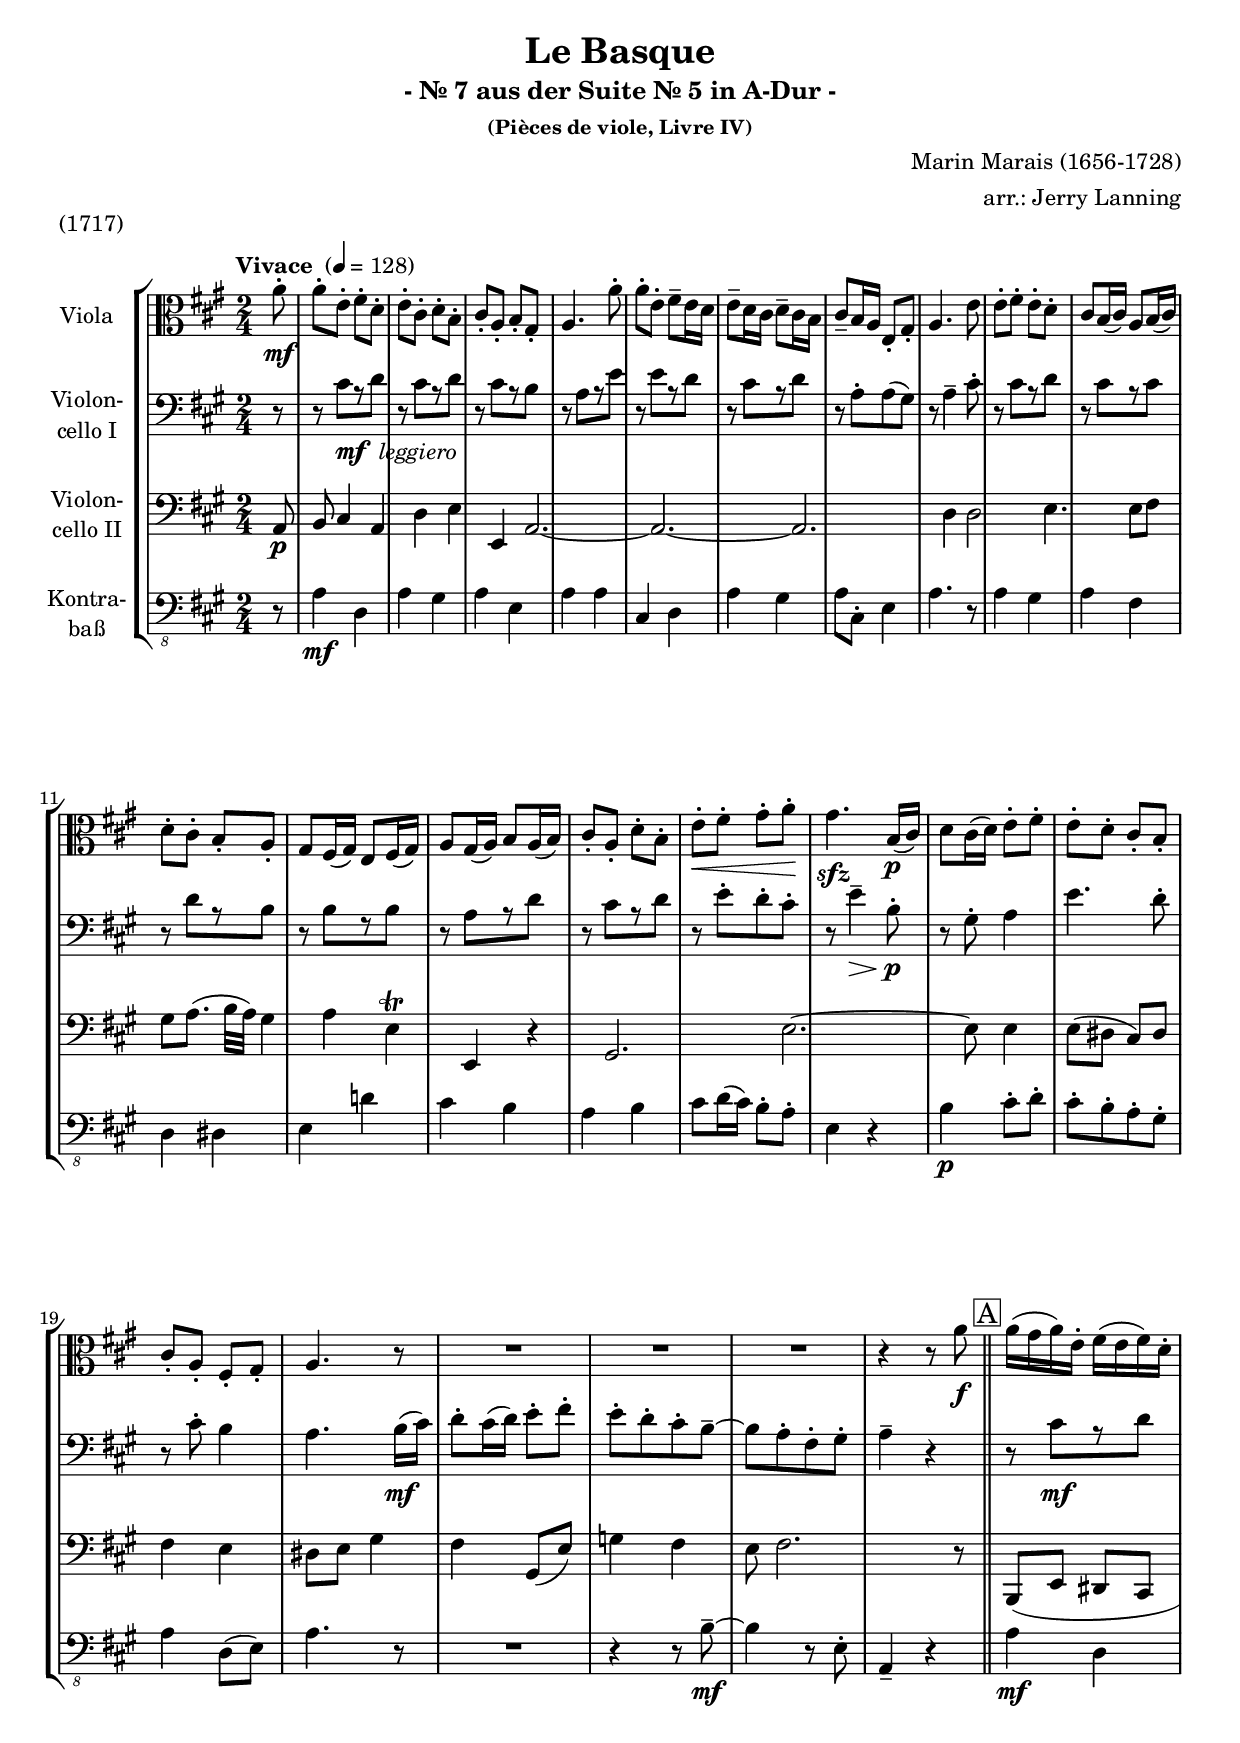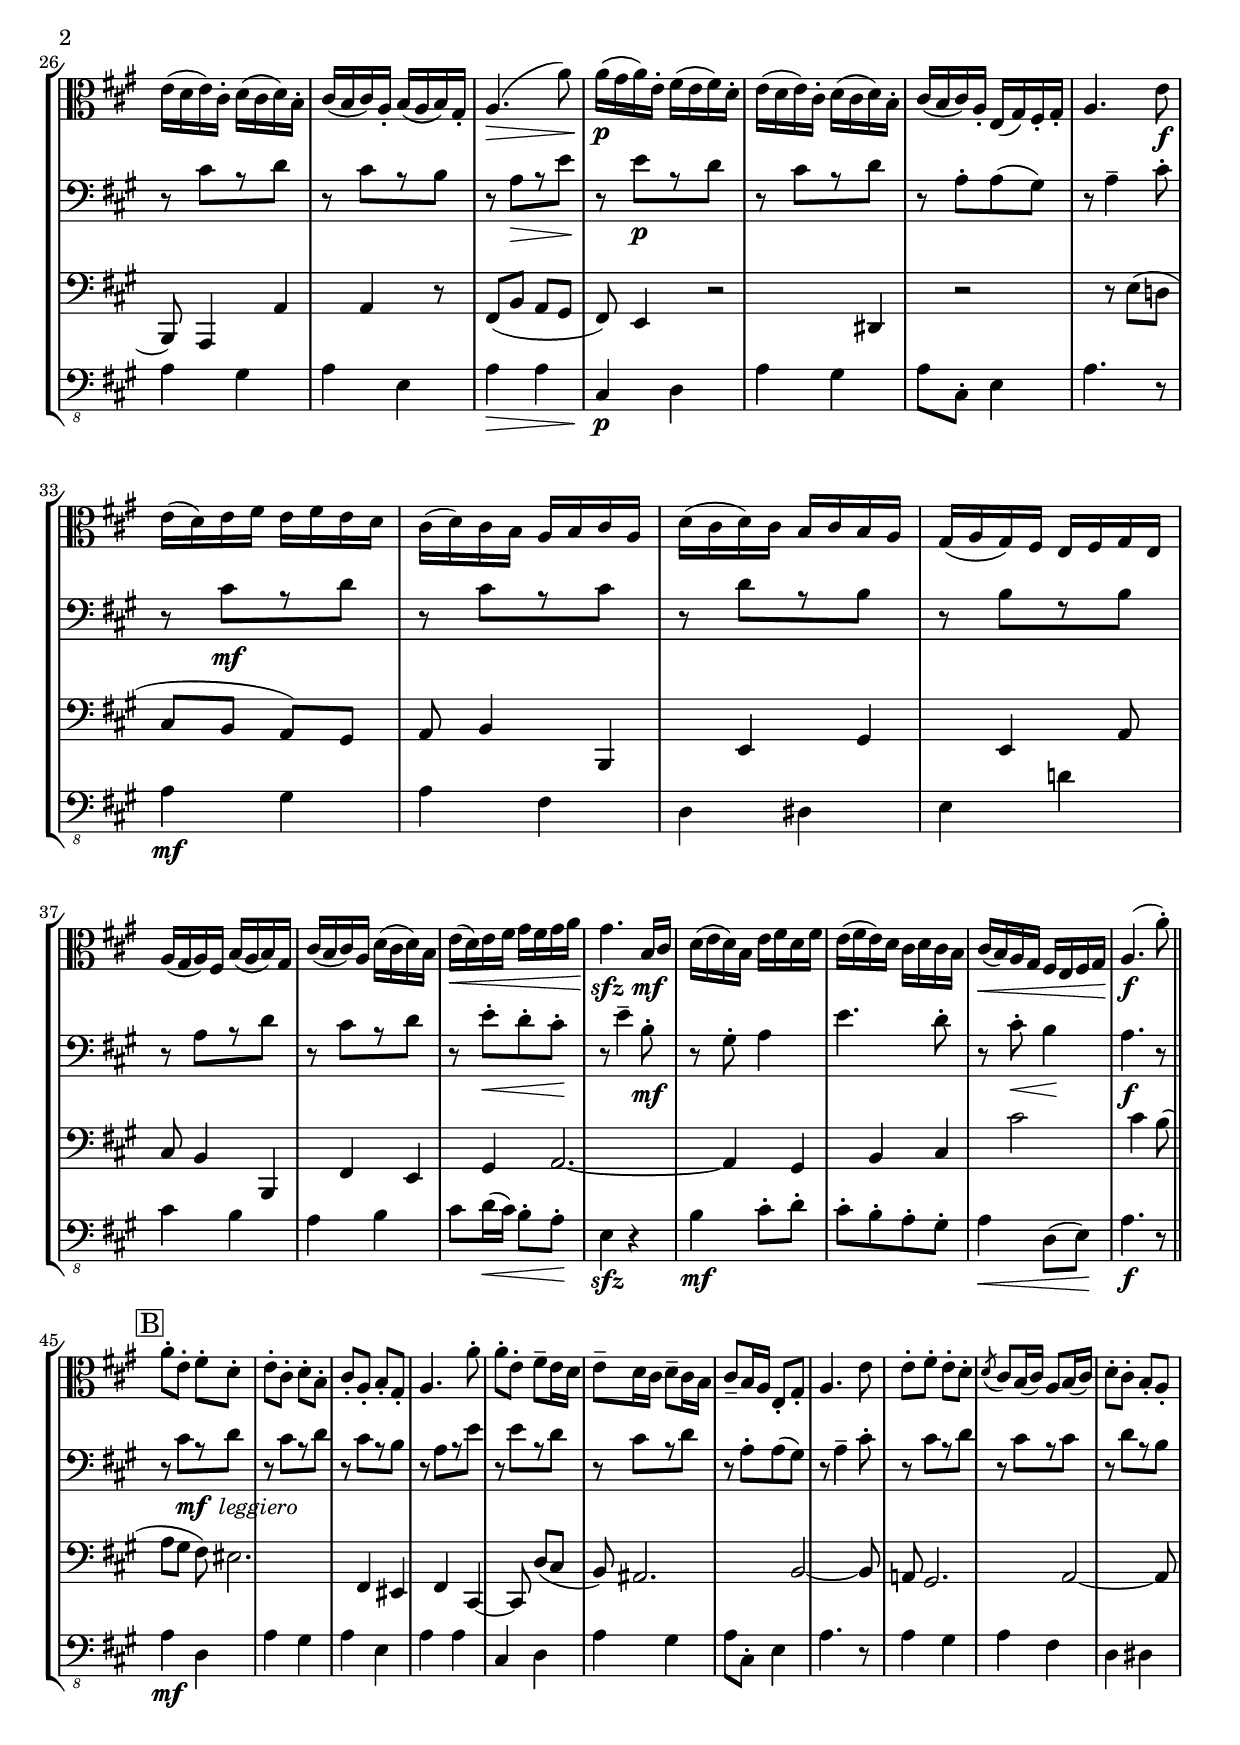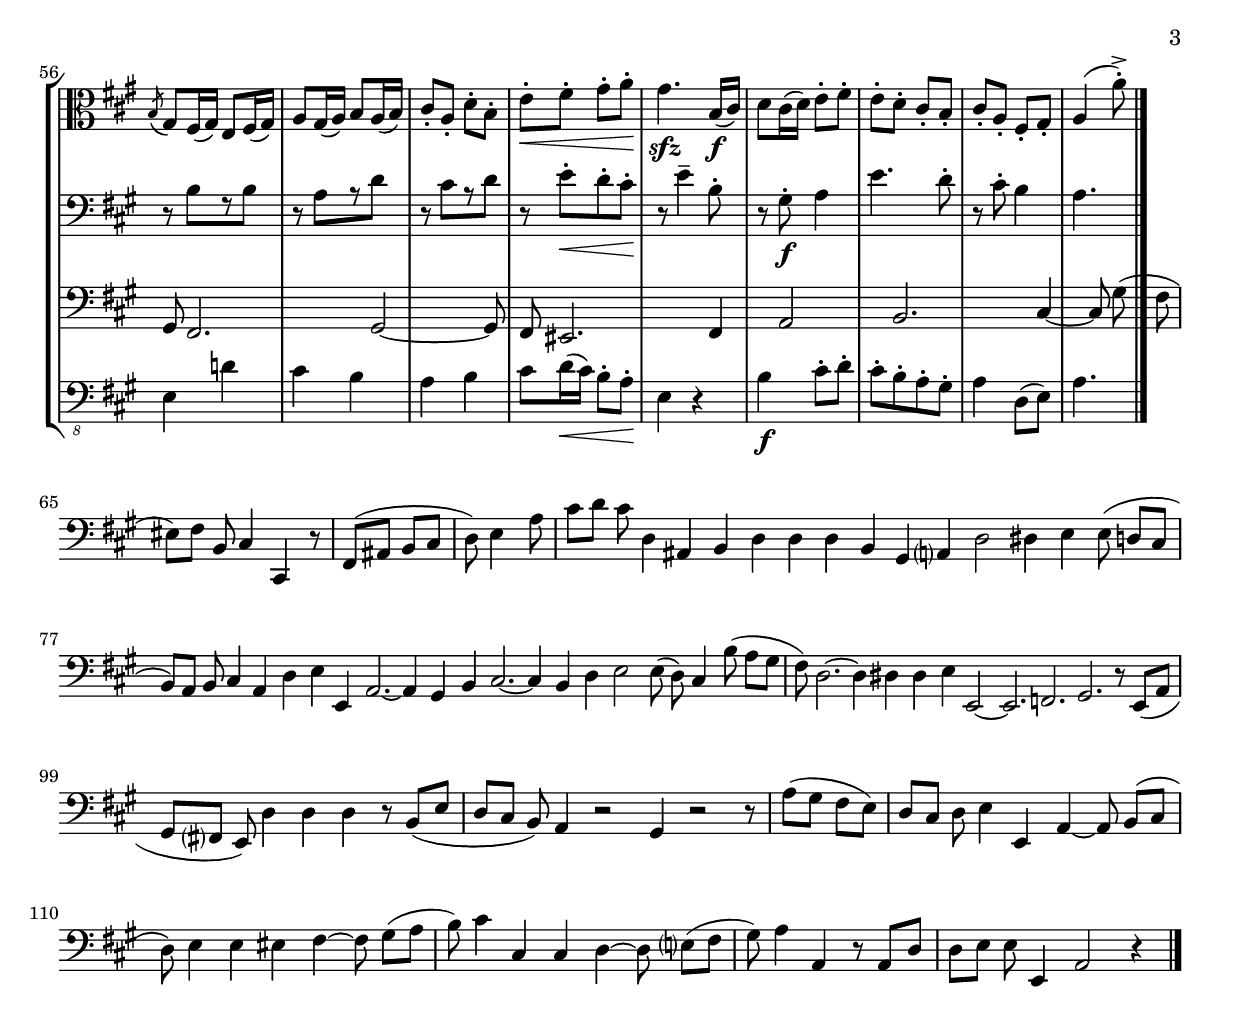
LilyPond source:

\version "2.16.2"
\include "deutsch.ly"
  
#(set-global-staff-size 19.5)

\header {
  title       = "Le Basque"
  subtitle    = "- Nr. 7 aus der Suite Nr. 5 in A-Dur -"
  subsubtitle = "(Pièces de viole, Livre IV)"
  composer    = "Marin Marais (1656-1728)"
  arranger    = "arr.: Jerry Lanning"
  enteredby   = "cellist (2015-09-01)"
  piece       = "(1717)"
}

voiceconsts = {
  \key g \major
  \time 2/4
  \clef "bass"
% \numericTimeSignature
  \compressFullBarRests
  \tempo "Vivace " 4=128
}

%minstr = "harpsichord"
mihi = "string ensemble 1"
%minstr = "accordion"
miba = "bassoon"
milo = "drawbar organ"

boxa = { \bar "||" \mark \markup \box "A" }
boxb = { \bar "||" \mark \markup \box "B" }

mfl = \markup { \dynamic mf \italic " leggiero" }

va = \relative c''' {
  \voiceconsts
  \clef "alto"
  
  \partial 8 g8-.\mf
  g-. d-. e-. c-.
  d-. h-. c-. a-.
  h-. g-. a-. fis-.
  g4. g'8-.
  g-. d-. e-- d16 c
  d8-- c16 h c8-- h16 a

  h8-- a16 g d8-. fis-.
  g4. d'8
  d-. e-. d-. c-.
  h a16( h) g8 a16( h)
  c8-. h-. a-. g-.
  fis e16( fis) d8 e16( fis)

  g8 fis16( g) a8 g16( a)
  h8-. g-. c-. a-.
  d-.\< e-. fis-. g-.\!
  fis4.\sfz a,16(\p h)
  c8 h16( c) d8-. e-.
  d-. c-. h-. a-.
  h-. g-. e-. fis-.

  g4. r8
  R2*3
  r4 r8 g'8\f \boxa
  g16( fis g) d-. e( d e) c-.
  d( c d) h-. c( h c) a-.
  h( a h) g-. a( g a) fis-.

  g4.(\> g'8)
  g16(\!\p fis g) d-. e( d e) c-.
  d( c d) h-. c( h c) a-.
  h( a h) g-. d( fis) e-. fis-.
  g4. d'8\f
  d16( c) d e d e d c

  h( c) h a g a h g
  c( h c) h a h a g
  fis( g fis) e d e fis d
  g( fis g) e a( g a) fis
  h( a h) g c( h c) a

  d(\< c) d e fis e fis g\!
  fis4.\sfz a,16\mf h
  c( d c) a d e c e
  d( e d) c h c h a
  h(\< a) g fis e d e fis\!
  g4.(\f g'8)-. \boxb

  g-. d-. e-. c-.
  d-. h-. c-. a-.
  h-. g-. a-. fis-.
  g4. g'8-.
  g-. d-. e-- d16 c
  d8-- c16 h c8-- h16 a
  h8-- a16 g d8-. fis-.

  g4. d'8
  d-. e-. d-. c-.
  \acciaccatura c h a16( h) g8 a16( h)
  c8-. h-. a-. g-.
  \acciaccatura a fis e16( fis) d8 e16( fis)
  g8 fis16( g) a8 g16( a)

  h8-. g-. c-. a-.
  d-.\< e-. fis-. g-.\!
  fis4.\sfz a,16(\f h)
  c8 h16( c) d8-. e-.
  d-. c-. h-. a-.
  h-. g-. e-. fis-.
  g4( g'8)-.-> \bar "|."
}

vb = \relative c'' {
  \voiceconsts

  \partial 8 r8
  r h[_\mfl r c]
  r h[ r c]
  r h[ r a]
  r g[ r d']
  r d[ r c]
  r h[ r c]

  r g[-. g( fis)]
  r g4-- h8-.
  r h[ r c]
  r h[ r h]
  r c[ r a]
  r a[ r a]
  r g[ r c]
  
  r h[ r c]
  r d[-. c-. h]-.
  r d4--\> a8-.\!\p
  r fis-. g4
  d'4. c8-.
  r h-. a4
  g4. a16(\mf h)
  c8-. h16( c) d8-. e-.

  d[-. c-. h-. a--]~
  a[ g-. e-. fis]-.
  g4-- r \boxa
  r8 h[\mf r c]
  r h[ r c]
  r h[ r a]
  r g[\> r d']\!
  
  r d[\p r c]
  r h[ r c]
  r g[-. g( fis)]
  r g4-- h8-.
  r h[\mf r c]
  r h[ r h]
  r c[ r a]
  
  r a[ r a]
  r g[ r c]
  r h[ r c]
  r d[-.\< c-. h]-.\!
  r d4-- a8-.\mf
  r fis-. g4
  d'4. c8-.
  r h-.\< a4\!

  g4.\f r8 \boxb
  r h[_\mfl r c]
  r h[ r c]
  r h[ r a]
  r g[ r d']
  r d[ r c]
  r h[ r c]

  r g[-. g( fis)]
  r g4-- h8-.
  r h[ r c]
  r h[ r h]
  r c[ r a]
  r a[ r a]
  r g[ r c]
  
  r h[ r c]
  r d[-.\< c-. h]-.\!
  r d4-- a8-.
  r fis-.\f g4
  d'4. c8-.
  r h-. a4
  g4. \bar "|."
}

\include "v3.ily"
vd = \relative c' {
  \voiceconsts
  \clef "bass_8"
  
  \partial 8 r8
  g4\mf c,
  g' fis
  g d
  g g
  h, c
  g' fis
  g8 h,-. d4
  g4. r8
  g4 fis

  g e
  c cis
  d c'!
  h a
  g a
  h8 c16( h) a8-. g-.
  d4 r
  a'\p h8-. c-.

  h[-. a-. g-. fis]-.
  g4 c,8( d)
  g4. r8
  R2
  r4 r8 a--~\mf
  a4 r8 d,-.
  g,4-- r \boxa
  g'\mf c,

  g' fis
  g d
  g\> g
  h,\!\p c
  g' fis
  g8 h,-. d4
  g4. r8
  g4\mf fis
  g e

  c cis
  d c'!
  h a
  g a
  h8 c16(\< h) a8-. g-.\!
  d4\sfz r
  a'\mf h8-. c-.
  h[-. a-. g-. fis]-.

  g4\< c,8( d)\!
  g4.\f r8 \boxb
  
  g4\mf c,
  g' fis
  g d
  g g
  h, c
  g' fis
  g8 h,-. d4
  
  g4. r8
  g4 fis
  g e
  c cis
  d c'!
  h a
  g a
  
  h8 c16(\< h) a8-. g-.\!
  d4 r
  a'\f h8-. c-.

  h[-. a-. g-. fis]-.
  g4 c,8( d)
  g4. \bar "|."
}


music = \new StaffGroup <<
      \new Staff {
	\set Staff.midiInstrument = \mihi
	\set Staff.instrumentName = \markup \center-column { "Viola" }
	\transpose g a, { \va }
      }

      \new Staff {
	\set Staff.midiInstrument = \miba
	\set Staff.instrumentName = \markup \center-column { "Violon-" "cello I" }
	\transpose g a, { \vb }
      }

      \new Staff {
	\set Staff.midiInstrument = \miba
	\set Staff.instrumentName = \markup \center-column { "Violon-" "cello II" }
	\transpose g a, { \vc }
      }

      \new Staff {
	\set Staff.midiInstrument = \milo
	\set Staff.instrumentName = \markup \center-column { "Kontra-" "baß" }
	\transpose g a, { \vd }
      }
>>

\book {
  \score {
    \music
    \layout {}
  }

  \score {
    \unfoldRepeats \music

    \midi {
      \context {
        \Score
      }
    }
  }
}
